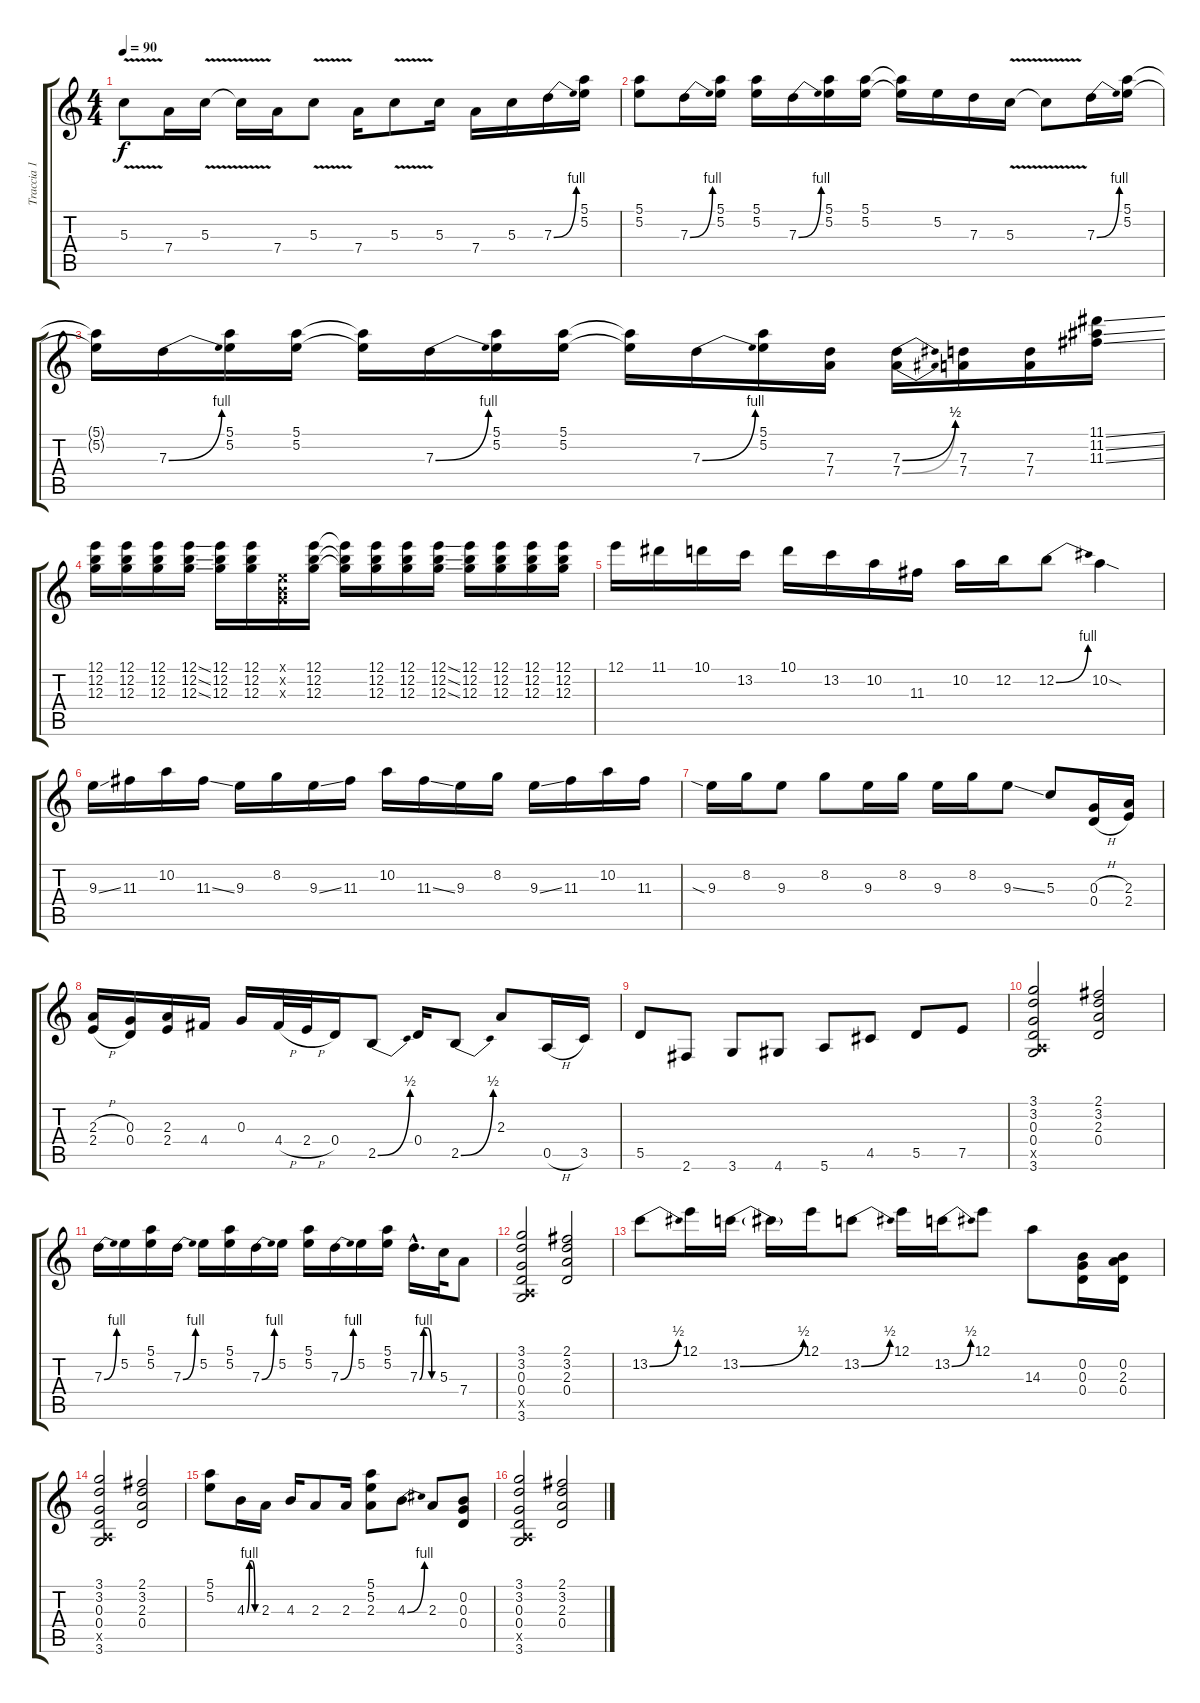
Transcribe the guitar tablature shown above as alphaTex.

\track ("Traccia 1" "Traccia 1") {instrument distortionguitar}
\staff {score tabs}
\tuning (E4 B3 G3 D3 A2 E2) {hide}
\ts (4 4)
\tempo 90
\clef g2
\ks c
5.3{v}.8{dy f} 7.4.16 5.3{v}.16 5.3{t}.16 7.4.16 5.3{v}.8 7.4.16 5.3{v}.8 5.3.16 7.4.16 5.3.16 7.3{be (bend 0 0 60 4)}.16 (5.1 5.2).16 |
(5.1 5.2).8 7.3{be (bend 0 0 60 4)}.16 (5.1 5.2).16 (5.1 5.2).16 7.3{be (bend 0 0 60 4)}.16 (5.1 5.2).16 (5.1 5.2).16 (5.1{t} 5.2{t}).16 5.2.16 7.3.16 5.3{v}.16 5.3{t}.8 7.3{be (bend 0 0 60 4)}.16 (5.1 5.2).16 |
(5.1{t} 5.2{t}).16 7.3{be (bend 0 0 60 4)}.16 (5.1 5.2).16 (5.1 5.2).16 (5.1{t} 5.2{t}).16 7.3{be (bend 0 0 60 4)}.16 (5.1 5.2).16 (5.1 5.2).16 (5.1{t} 5.2{t}).16 7.3{be (bend 0 0 60 4)}.16 (5.1 5.2).16 (7.3 7.4).16 (7.3{be (bend 0 0 60 2)} 7.4{be (bend 0 0 60 2)}).16 (7.3 7.4).16 (7.3 7.4).16 (11.1{ss} 11.2{ss} 11.3{ss}).16 |
(12.1 12.2 12.3).16 (12.1 12.2 12.3).16 (12.1 12.2 12.3).16 (12.1{ss} 12.2{ss} 12.3{ss}).16 (12.1 12.2 12.3).16 (12.1 12.2 12.3).16 (0.1{x} 0.2{x} 0.3{x}).16 (12.1 12.2 12.3).16 (12.1{t} 12.2{t} 12.3{t}).16 (12.1 12.2 12.3).16 (12.1 12.2 12.3).16 (12.1{ss} 12.2{ss} 12.3{ss}).16 (12.1 12.2 12.3).16 (12.1 12.2 12.3).16 (12.1 12.2 12.3).16 (12.1 12.2 12.3).16 |
12.1.16 11.1.16 10.1.16 13.2.16 10.1.16 13.2.16 10.2.16 11.3.16 10.2.16 12.2.16 12.2{be (bend 0 0 60 4)}.8 10.2{sod}.4 |
9.3{ss}.16 11.3.16 10.2.16 11.3{ss}.16 9.3.16 8.2.16 9.3{ss}.16 11.3.16 10.2.16 11.3{ss}.16 9.3.16 8.2.16 9.3{ss}.16 11.3.16 10.2.16 11.3.16 |
9.3{sia}.16 8.2.16 9.3.8 8.2.8 9.3.16 8.2.16 9.3.16 8.2.16 9.3{ss}.8 5.3.8 (0.3{h} 0.4{h}).16 (2.3 2.4).16 |
(2.3{h} 2.4{h}).16 (0.3 0.4).16 (2.3 2.4).16 4.4.16 0.3.16 4.4{h}.32 2.4{h}.32 0.4.16 2.5{be (bend 0 0 60 2)}.8 0.4.16 2.5{be (bend 0 0 60 2)}.8 2.3.8 0.5{h}.16 3.5.16 |
5.5.8 2.6.8 3.6.8 4.6.8 5.6.8 4.5.8 5.5.8 7.5.8 |
(3.1 3.2 0.3 0.4 0.5{x} 3.6).2 (2.1 3.2 2.3 0.4).2 |
7.3{be (bend 0 0 60 4)}.16 5.2.16 (5.1 5.2).16 7.3{be (bend 0 0 60 4)}.16 5.2.16 (5.1 5.2).16 7.3{be (bend 0 0 60 4)}.16 5.2.16 (5.1 5.2).16 7.3{be (bend 0 0 60 4)}.16 5.2.16 (5.1 5.2).16 7.3{be (custom 0 0 15 4 30 4 45 0 60 0) hac}.16{d} 5.3.32 7.4.8 |
(3.1 3.2 0.3 0.4 0.5{x} 3.6).2 (2.1 3.2 2.3 0.4).2 |
13.2{be (bend 0 0 60 2)}.8 12.1.16 13.2{be (bend 0 0 60 2)}.16 13.2{t}.16 12.1.16 13.2{be (bend 0 0 60 2)}.8 12.1.16 13.2{be (bend 0 0 60 2)}.16 12.1.8 14.3.8 (0.2 0.3 0.4).16 (0.2 2.3 0.4).16 |
(3.1 3.2 0.3 0.4 0.5{x} 3.6).2 (2.1 3.2 2.3 0.4).2 |
(5.1 5.2).8 4.3{be (custom 0 0 15 4 30 4 45 0 60 0)}.16 2.3.16 4.3.16 2.3.8 2.3.16 (5.1 5.2 2.3).8 4.3{be (bend 0 0 60 4)}.8 2.3.8 (0.2 0.3 0.4).8 |
(3.1 3.2 0.3 0.4 0.5{x} 3.6).2 (2.1 3.2 2.3 0.4).2
